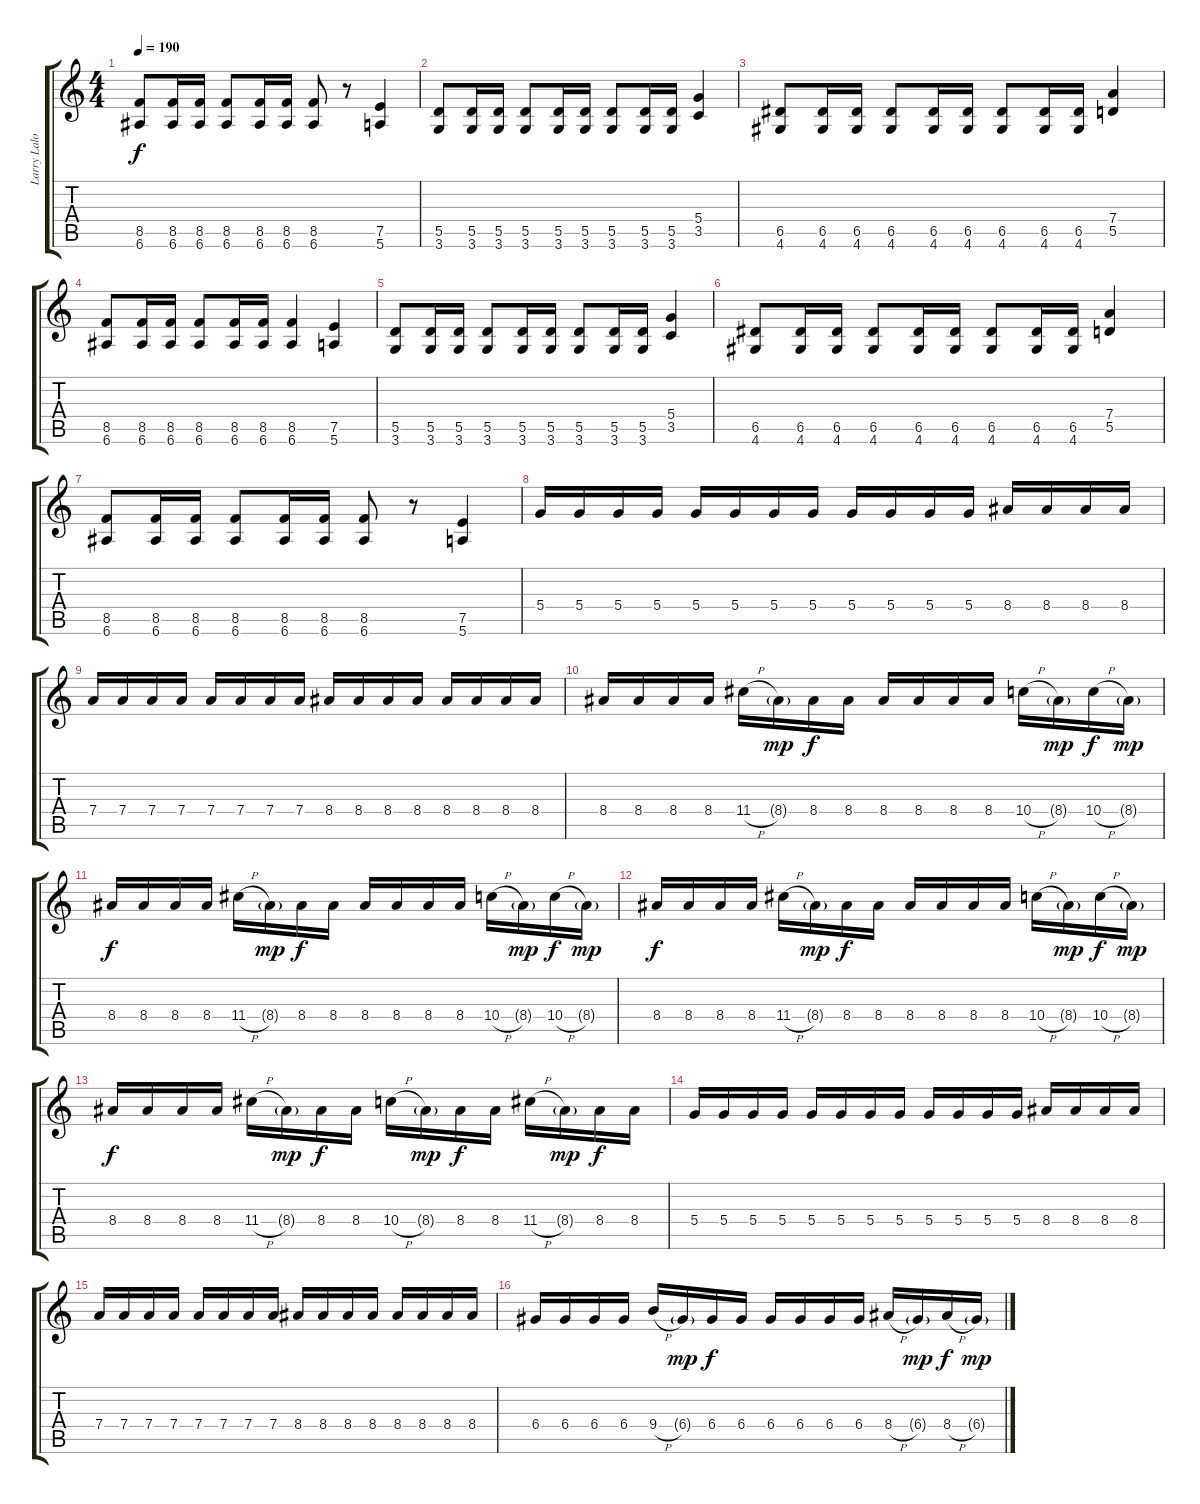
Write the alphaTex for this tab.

\track ("Larry Lalonde" "Larry Lalo") {instrument distortionguitar}
\staff {score tabs}
\tuning (E4 B3 G3 D3 A2 E2) {hide}
\ts (4 4)
\tempo 190
\clef g2
\ks c
(8.5 6.6).8{dy f} (8.5 6.6).16 (8.5 6.6).16 (8.5 6.6).8 (8.5 6.6).16 (8.5 6.6).16 (8.5 6.6).8 r.8 (7.5 5.6).4 |
(5.5 3.6).8 (5.5 3.6).16 (5.5 3.6).16 (5.5 3.6).8 (5.5 3.6).16 (5.5 3.6).16 (5.5 3.6).8 (5.5 3.6).16 (5.5 3.6).16 (5.4 3.5).4 |
(6.5 4.6).8 (6.5 4.6).16 (6.5 4.6).16 (6.5 4.6).8 (6.5 4.6).16 (6.5 4.6).16 (6.5 4.6).8 (6.5 4.6).16 (6.5 4.6).16 (7.4 5.5).4 |
(8.5 6.6).8 (8.5 6.6).16 (8.5 6.6).16 (8.5 6.6).8 (8.5 6.6).16 (8.5 6.6).16 (8.5 6.6).4 (7.5 5.6).4 |
(5.5 3.6).8 (5.5 3.6).16 (5.5 3.6).16 (5.5 3.6).8 (5.5 3.6).16 (5.5 3.6).16 (5.5 3.6).8 (5.5 3.6).16 (5.5 3.6).16 (5.4 3.5).4 |
(6.5 4.6).8 (6.5 4.6).16 (6.5 4.6).16 (6.5 4.6).8 (6.5 4.6).16 (6.5 4.6).16 (6.5 4.6).8 (6.5 4.6).16 (6.5 4.6).16 (7.4 5.5).4 |
(8.5 6.6).8 (8.5 6.6).16 (8.5 6.6).16 (8.5 6.6).8 (8.5 6.6).16 (8.5 6.6).16 (8.5 6.6).8 r.8 (7.5 5.6).4 |
5.4.16 5.4.16 5.4.16 5.4.16 5.4.16 5.4.16 5.4.16 5.4.16 5.4.16 5.4.16 5.4.16 5.4.16 8.4.16 8.4.16 8.4.16 8.4.16 |
7.4.16 7.4.16 7.4.16 7.4.16 7.4.16 7.4.16 7.4.16 7.4.16 8.4.16 8.4.16 8.4.16 8.4.16 8.4.16 8.4.16 8.4.16 8.4.16 |
8.4.16 8.4.16 8.4.16 8.4.16 11.4{h}.16 8.4{g}.16{dy mp} 8.4.16{dy f} 8.4.16 8.4.16 8.4.16 8.4.16 8.4.16 10.4{h}.16 8.4{g}.16{dy mp} 10.4{h}.16{dy f} 8.4{g}.16{dy mp} |
8.4.16{dy f} 8.4.16 8.4.16 8.4.16 11.4{h}.16 8.4{g}.16{dy mp} 8.4.16{dy f} 8.4.16 8.4.16 8.4.16 8.4.16 8.4.16 10.4{h}.16 8.4{g}.16{dy mp} 10.4{h}.16{dy f} 8.4{g}.16{dy mp} |
8.4.16{dy f} 8.4.16 8.4.16 8.4.16 11.4{h}.16 8.4{g}.16{dy mp} 8.4.16{dy f} 8.4.16 8.4.16 8.4.16 8.4.16 8.4.16 10.4{h}.16 8.4{g}.16{dy mp} 10.4{h}.16{dy f} 8.4{g}.16{dy mp} |
8.4.16{dy f} 8.4.16 8.4.16 8.4.16 11.4{h}.16 8.4{g}.16{dy mp} 8.4.16{dy f} 8.4.16 10.4{h}.16 8.4{g}.16{dy mp} 8.4.16{dy f} 8.4.16 11.4{h}.16 8.4{g}.16{dy mp} 8.4.16{dy f} 8.4.16 |
5.4.16 5.4.16 5.4.16 5.4.16 5.4.16 5.4.16 5.4.16 5.4.16 5.4.16 5.4.16 5.4.16 5.4.16 8.4.16 8.4.16 8.4.16 8.4.16 |
7.4.16 7.4.16 7.4.16 7.4.16 7.4.16 7.4.16 7.4.16 7.4.16 8.4.16 8.4.16 8.4.16 8.4.16 8.4.16 8.4.16 8.4.16 8.4.16 |
6.4.16 6.4.16 6.4.16 6.4.16 9.4{h}.16 6.4{g}.16{dy mp} 6.4.16{dy f} 6.4.16 6.4.16 6.4.16 6.4.16 6.4.16 8.4{h}.16 6.4{g}.16{dy mp} 8.4{h}.16{dy f} 6.4{g}.16{dy mp}
